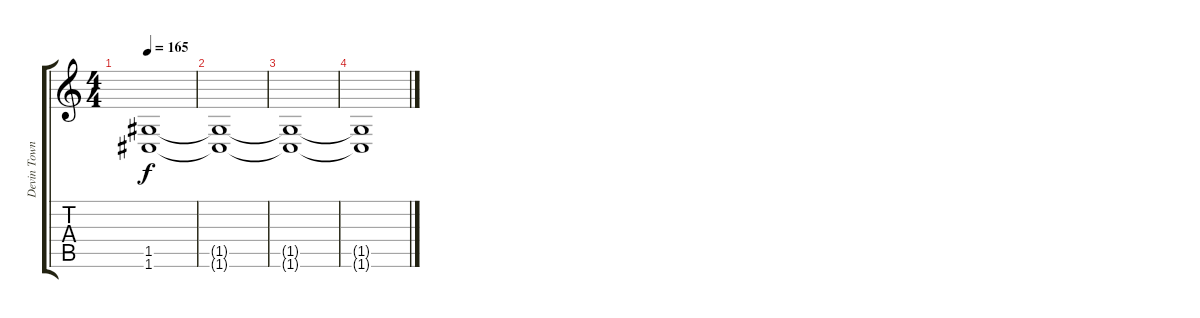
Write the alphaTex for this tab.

\track ("Devin Townsend (Guitar 2)" "Devin Town") {instrument distortionguitar}
\staff {score tabs}
\tuning (D4 A3 F3 C3 G2 C2) {hide}
\ts (4 4)
\tempo 165
\clef g2
\ks c
(1.5 1.6).1{dy f} |
(1.5{t} 1.6{t}).1 |
(1.5{t} 1.6{t}).1 |
(1.5{t} 1.6{t}).1
